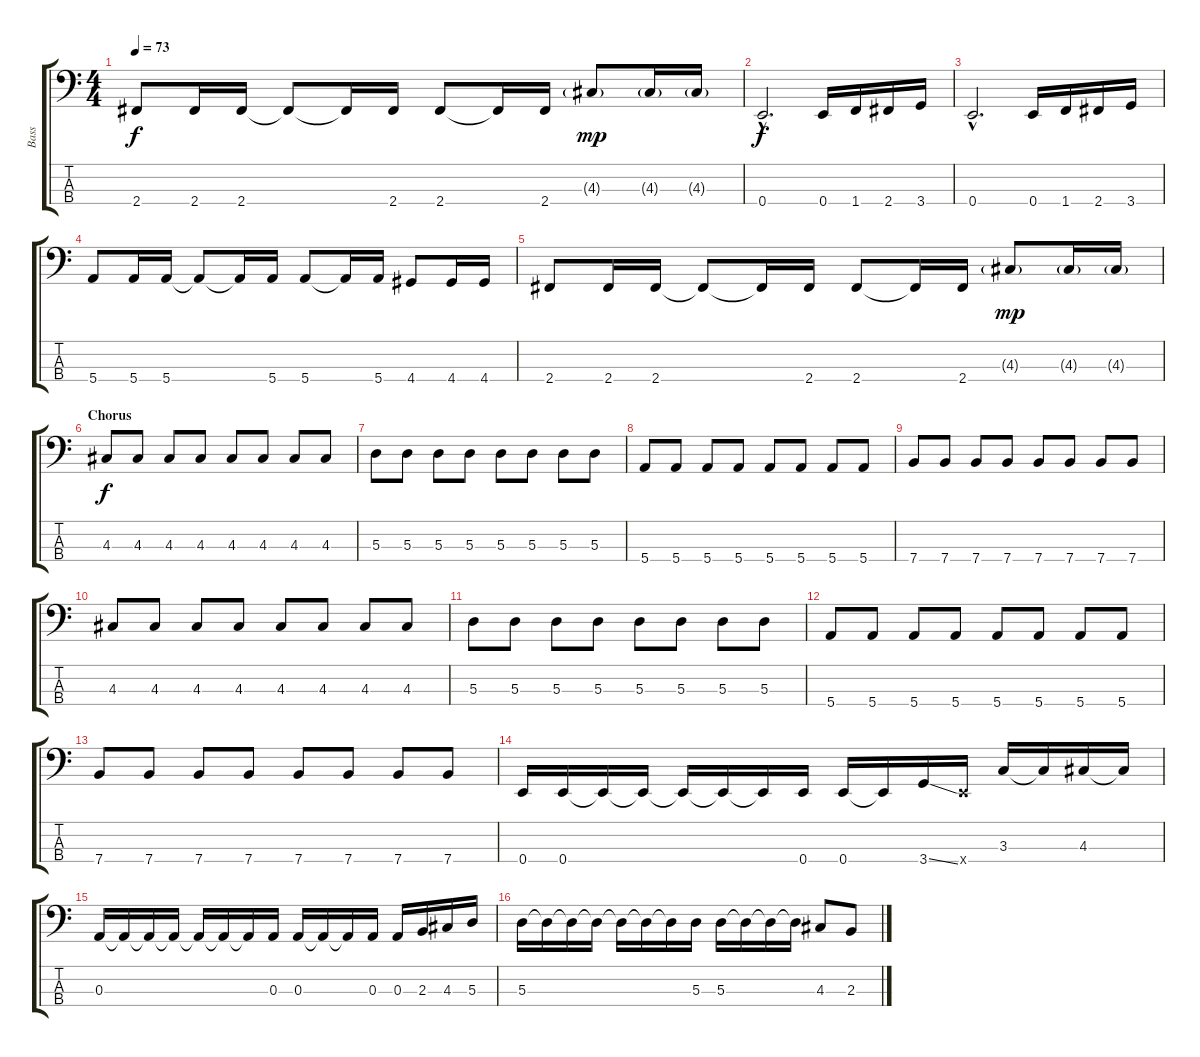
\track ("Bass" "Bass") {instrument electricbassfinger}
\staff {score tabs}
\tuning (G2 D2 A1 E1) {hide}
\ts (4 4)
\tempo 73
\clef f4
\ks c
2.4.8{dy f} 2.4.16 2.4.16 2.4{t}.8 2.4{t}.16 2.4.16 2.4.8 2.4{t}.16 2.4.16 4.3{g}.8{dy mp} 4.3{g}.16 4.3{g}.16 |
0.4{hac}.2{d dy f} 0.4.16 1.4.16 2.4.16 3.4.16 |
0.4{hac}.2{d} 0.4.16 1.4.16 2.4.16 3.4.16 |
5.4.8 5.4.16 5.4.16 5.4{t}.8 5.4{t}.16 5.4.16 5.4.8 5.4{t}.16 5.4.16 4.4.8 4.4.16 4.4.16 |
2.4.8 2.4.16 2.4.16 2.4{t}.8 2.4{t}.16 2.4.16 2.4.8 2.4{t}.16 2.4.16 4.3{g}.8{dy mp} 4.3{g}.16 4.3{g}.16 |
\section ("" "Chorus")
4.3.8{dy f} 4.3.8 4.3.8 4.3.8 4.3.8 4.3.8 4.3.8 4.3.8 |
5.3.8 5.3.8 5.3.8 5.3.8 5.3.8 5.3.8 5.3.8 5.3.8 |
5.4.8 5.4.8 5.4.8 5.4.8 5.4.8 5.4.8 5.4.8 5.4.8 |
7.4.8 7.4.8 7.4.8 7.4.8 7.4.8 7.4.8 7.4.8 7.4.8 |
4.3.8 4.3.8 4.3.8 4.3.8 4.3.8 4.3.8 4.3.8 4.3.8 |
5.3.8 5.3.8 5.3.8 5.3.8 5.3.8 5.3.8 5.3.8 5.3.8 |
5.4.8 5.4.8 5.4.8 5.4.8 5.4.8 5.4.8 5.4.8 5.4.8 |
7.4.8 7.4.8 7.4.8 7.4.8 7.4.8 7.4.8 7.4.8 7.4.8 |
0.4.16 0.4.16 0.4{t}.16 0.4{t}.16 0.4{t}.16 0.4{t}.16 0.4{t}.16 0.4.16 0.4.16 0.4{t}.16 3.4{ss}.16 0.4{x}.16 3.3.16 3.3{t}.16 4.3.16 4.3{t}.16 |
0.3.16 0.3{t}.16 0.3{t}.16 0.3{t}.16 0.3{t}.16 0.3{t}.16 0.3{t}.16 0.3.16 0.3.16 0.3{t}.16 0.3{t}.16 0.3.16 0.3.16 2.3.16 4.3.16 5.3.16 |
5.3.16 5.3{t}.16 5.3{t}.16 5.3{t}.16 5.3{t}.16 5.3{t}.16 5.3{t}.16 5.3.16 5.3.16 5.3{t}.16 5.3{t}.16 5.3{t}.16 4.3.8 2.3.8
